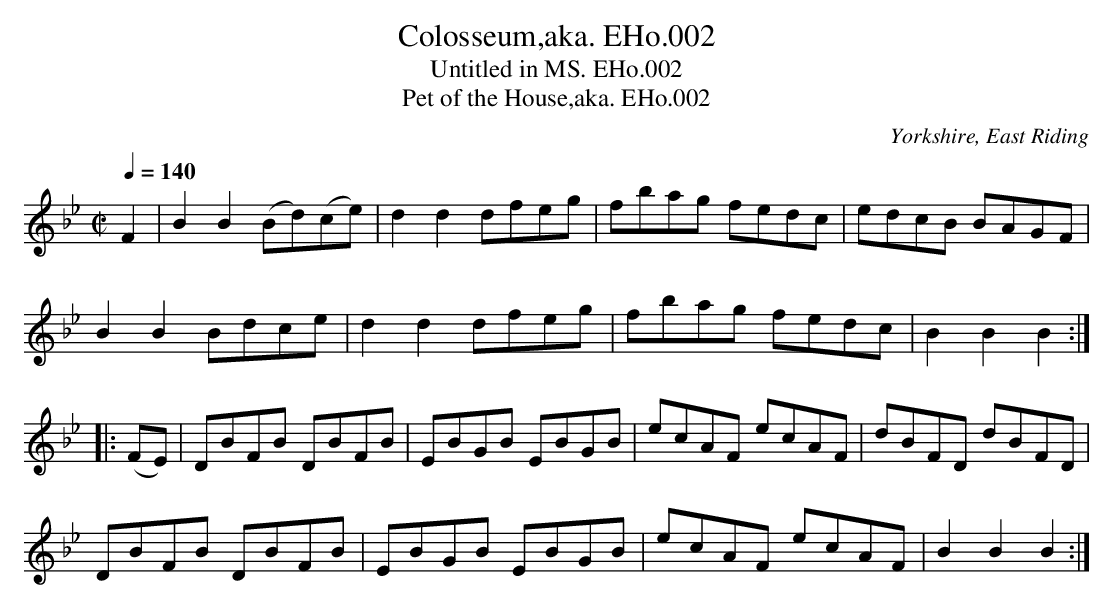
X:1
T:Colosseum,aka. EHo.002
T:Untitled in MS. EHo.002
T:Pet of the House,aka. EHo.002
M:C|
L:1/8
Q:1/4=140
O:Yorkshire, East Riding
K:Bb
F2|B2B2(Bd)(ce)|d2d2dfeg|fbag fedc|edcB BAGF|
B2B2Bdce|d2d2dfeg| fbag fedc|B2B2B2:|
|:(FE)|DBFB DBFB| EBGB EBGB|ecAF ecAF|dBFD dBFD|
DBFB DBFB|EBGB EBGB|ecAF ecAF|B2B2B2:|
